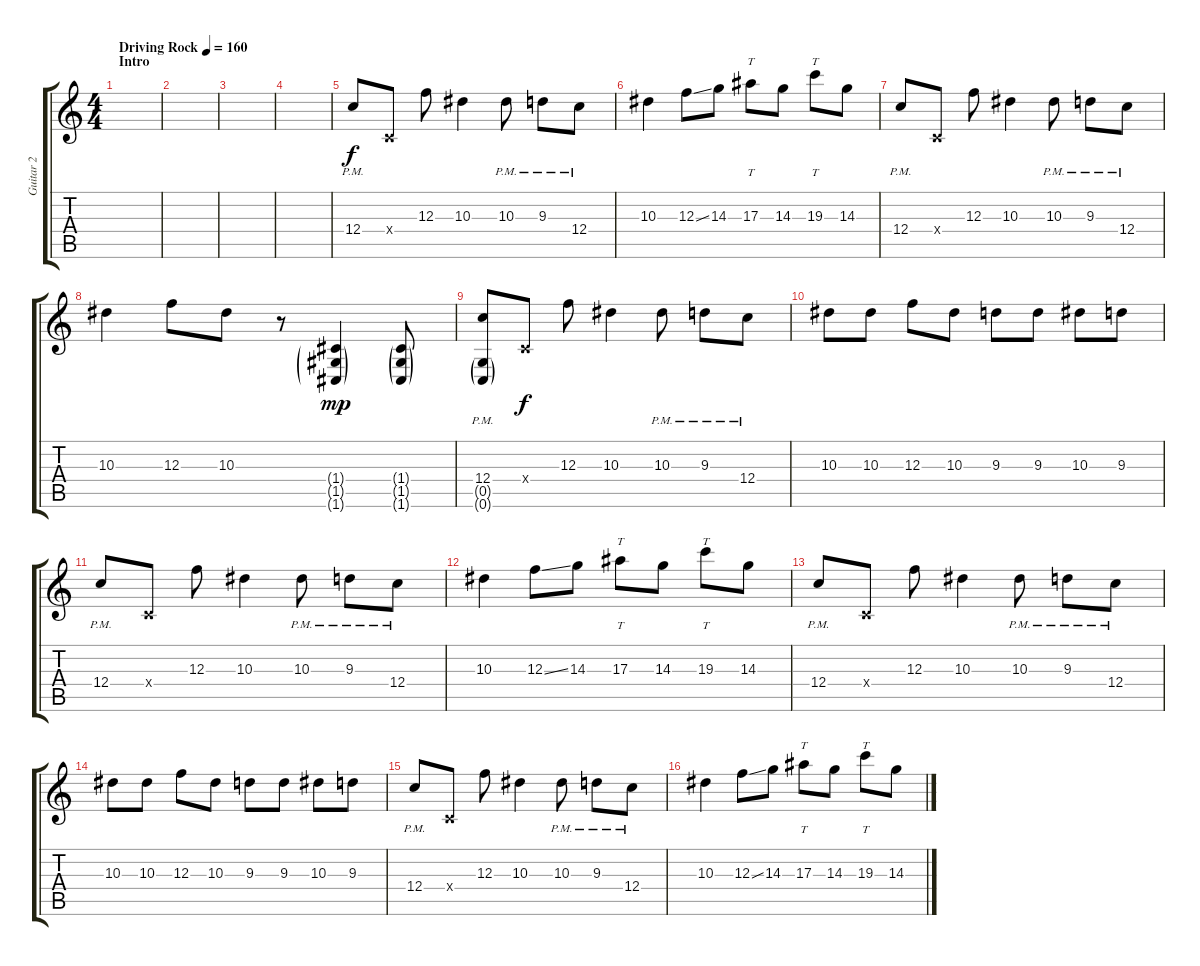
\track ("Guitar 2" "Guitar 2") {instrument distortionguitar}
\staff {score tabs}
\tuning (D4 A3 F3 C3 G2 C2) {hide}
\ts (4 4)
\section ("" "Intro")
\tempo (160 "Driving Rock")
\clef g2
\ks c
|
|
|
|
12.4{pm}.8 0.4{x}.8 12.3.8 10.3.4 10.3{pm}.8 9.3{pm}.8 12.4{pm}.8 |
10.3.4 12.3{ss}.8 14.3.8 17.3.8{tt} 14.3.8 19.3.8{tt} 14.3.8 |
12.4{pm}.8 0.4{x}.8 12.3.8 10.3.4 10.3{pm}.8 9.3{pm}.8 12.4{pm}.8 |
10.3.4 12.3.8 10.3.8 r.8 (1.4{g} 1.5{g} 1.6{g}).4{dy mp} (1.4{g} 1.5{g} 1.6{g}).8 |
(12.4{pm} 0.5{g} 0.6{g}).8 0.4{x}.8{dy f} 12.3.8 10.3.4 10.3{pm}.8 9.3{pm}.8 12.4{pm}.8 |
10.3.8 10.3.8 12.3.8 10.3.8 9.3.8 9.3.8 10.3.8 9.3.8 |
12.4{pm}.8 0.4{x}.8 12.3.8 10.3.4 10.3{pm}.8 9.3{pm}.8 12.4{pm}.8 |
10.3.4 12.3{ss}.8 14.3.8 17.3.8{tt} 14.3.8 19.3.8{tt} 14.3.8 |
12.4{pm}.8 0.4{x}.8 12.3.8 10.3.4 10.3{pm}.8 9.3{pm}.8 12.4{pm}.8 |
10.3.8 10.3.8 12.3.8 10.3.8 9.3.8 9.3.8 10.3.8 9.3.8 |
12.4{pm}.8 0.4{x}.8 12.3.8 10.3.4 10.3{pm}.8 9.3{pm}.8 12.4{pm}.8 |
10.3.4 12.3{ss}.8 14.3.8 17.3.8{tt} 14.3.8 19.3.8{tt} 14.3.8
